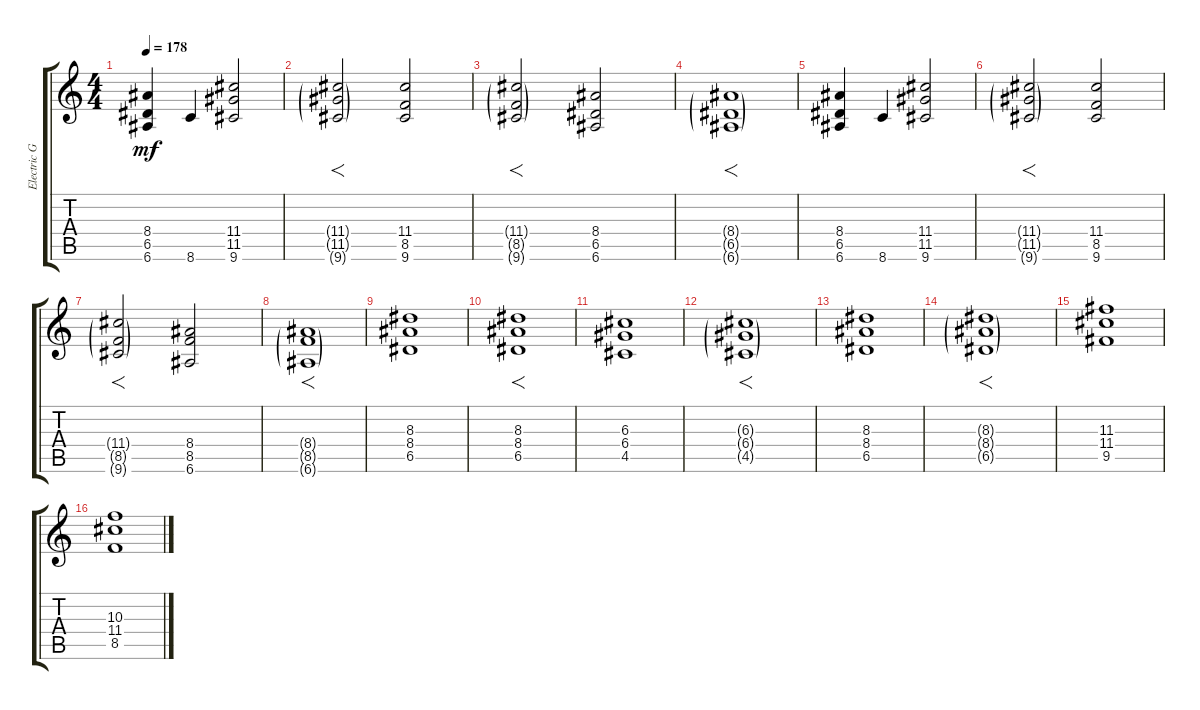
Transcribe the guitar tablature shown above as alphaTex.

\track ("Electric Guitar" "Electric G") {instrument distortionguitar}
\staff {score tabs}
\tuning (E4 B3 G3 D3 A2 E2) {hide}
\ts (4 4)
\tempo 178
\clef g2
\ks c
(8.4 6.5 6.6).4{dy mf} 8.6.4 (11.4 11.5 9.6).2 |
(11.4{g} 11.5{g} 9.6{g}).2{f} (11.4 8.5 9.6).2 |
(11.4{g} 8.5{g} 9.6{g}).2{f} (8.4 6.5 6.6).2 |
(8.4{g} 6.5{g} 6.6{g}).1{f} |
(8.4 6.5 6.6).4 8.6.4 (11.4 11.5 9.6).2 |
(11.4{g} 11.5{g} 9.6{g}).2{f} (11.4 8.5 9.6).2 |
(11.4{g} 8.5{g} 9.6{g}).2{f} (8.4 8.5 6.6).2 |
(8.4{g} 8.5{g} 6.6{g}).1{f} |
(8.3 8.4 6.5).1 |
(8.3 8.4 6.5).1{f} |
(6.3 6.4 4.5).1 |
(6.3{g} 6.4{g} 4.5{g}).1{f} |
(8.3 8.4 6.5).1 |
(8.3{g} 8.4{g} 6.5{g}).1{f} |
(11.3 11.4 9.5).1 |
(10.3 11.4 8.5).1
